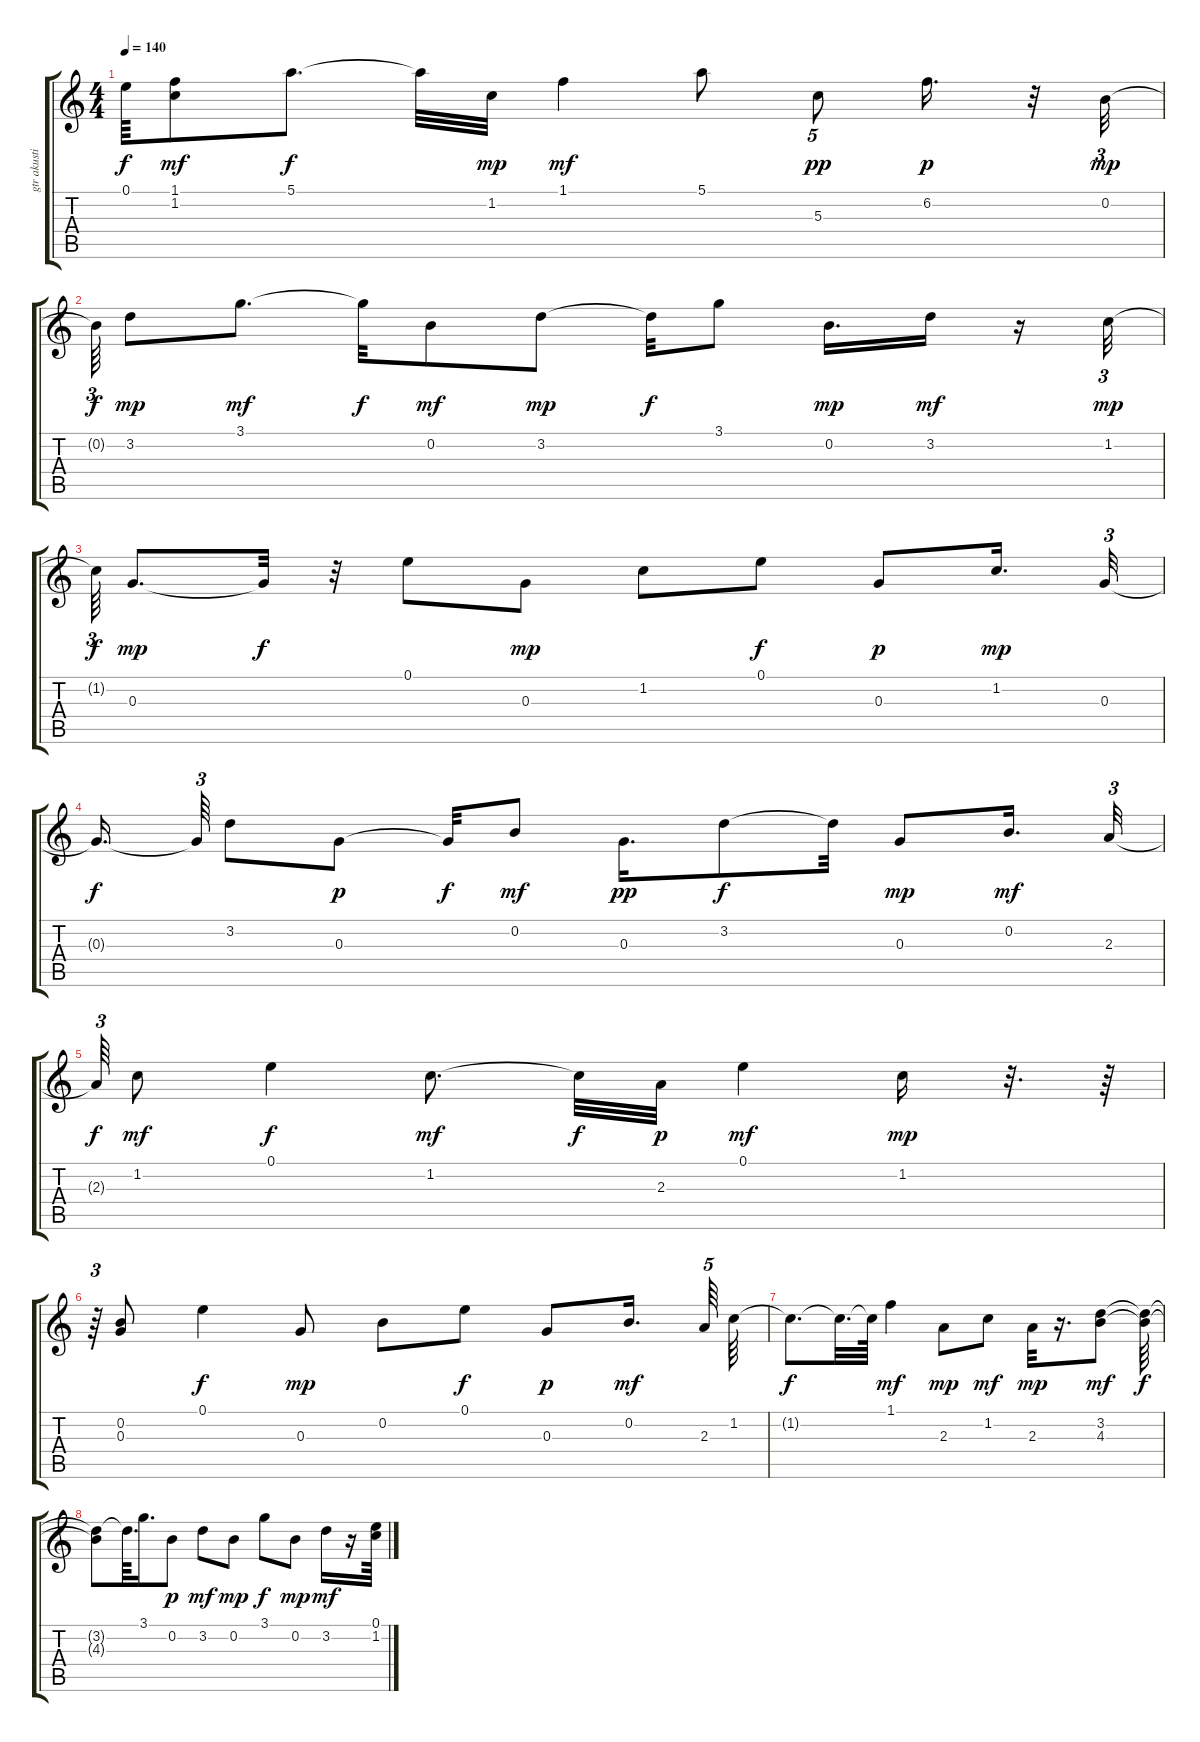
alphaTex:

\track ("gtr akustik" "gtr akusti") {instrument acousticguitarnylon}
\staff {score tabs}
\tuning (E4 B3 G3 D3 A2 E2) {hide}
\ts (4 4)
\tempo 140
\clef g2
\ks c
0.1{t}.64{dy f} (1.1 1.2).8{dy mf} 5.1.8{d dy f} 5.1{t}.32 1.2.32{dy mp} 1.1.4{dy mf} 5.1.8 5.3.8{tu (5 4) dy pp} 6.2.16{d dy p} r.32 0.2.32{tu (3 2) dy mp} |
0.2{t}.64{tu (3 2) dy f} 3.2.8{dy mp} 3.1.8{d dy mf} 3.1{t}.32{dy f} 0.2.8{dy mf} 3.2.8{dy mp} 3.2{t}.32{dy f} 3.1.8 0.2.16{d dy mp} 3.2.16{dy mf} r.16 1.2.32{tu (3 2) dy mp} |
1.2{t}.64{tu (3 2) dy f} 0.3.8{d dy mp} 0.3{t}.32{dy f} r.32 0.1.8 0.3.8{dy mp} 1.2.8 0.1.8{dy f} 0.3.8{dy p} 1.2.16{d dy mp} 0.3.32{tu (3 2)} |
0.3{t}.16{d dy f} 0.3{t}.64{tu (3 2)} 3.2.8 0.3.8{dy p} 0.3{t}.32{dy f} 0.2.8{dy mf} 0.3.16{d dy pp} 3.2.8{dy f} 3.2{t}.32 0.3.8{dy mp} 0.2.16{d dy mf} 2.3.32{tu (3 2)} |
2.3{t}.64{tu (3 2) dy f} 1.2.8{dy mf} 0.1.4{dy f} 1.2.8{d dy mf} 1.2{t}.32{dy f} 2.3.32{dy p} 0.1.4{dy mf} 1.2.16{dy mp} r.32{d} r.64 |
r.64{tu (3 2)} (0.2 0.3).8 0.1.4{dy f} 0.3.8{dy mp} 0.2.8 0.1.8{dy f} 0.3.8{dy p} 0.2.16{d dy mf} 2.3.64{tu (5 4)} 1.2.64 |
1.2{t}.8{d dy f} 1.2{t}.32{d} 1.2{t}.64 1.1.4{dy mf} 2.3.8{dy mp} 1.2.8{dy mf} 2.3.32{dy mp} r.16{d} (3.2 4.3).8{dy mf} (3.2{t} 4.3{t}).64{dy f} |
(3.2{t} 4.3{t}).8 3.2{t}.64{d} 3.1.16{d} 0.2.8{dy p} 3.2.8{dy mf} 0.2.8{dy mp} 3.1.8{dy f} 0.2.8{dy mp} 3.2.16{dy mf} r.16 (0.1 1.2).64
